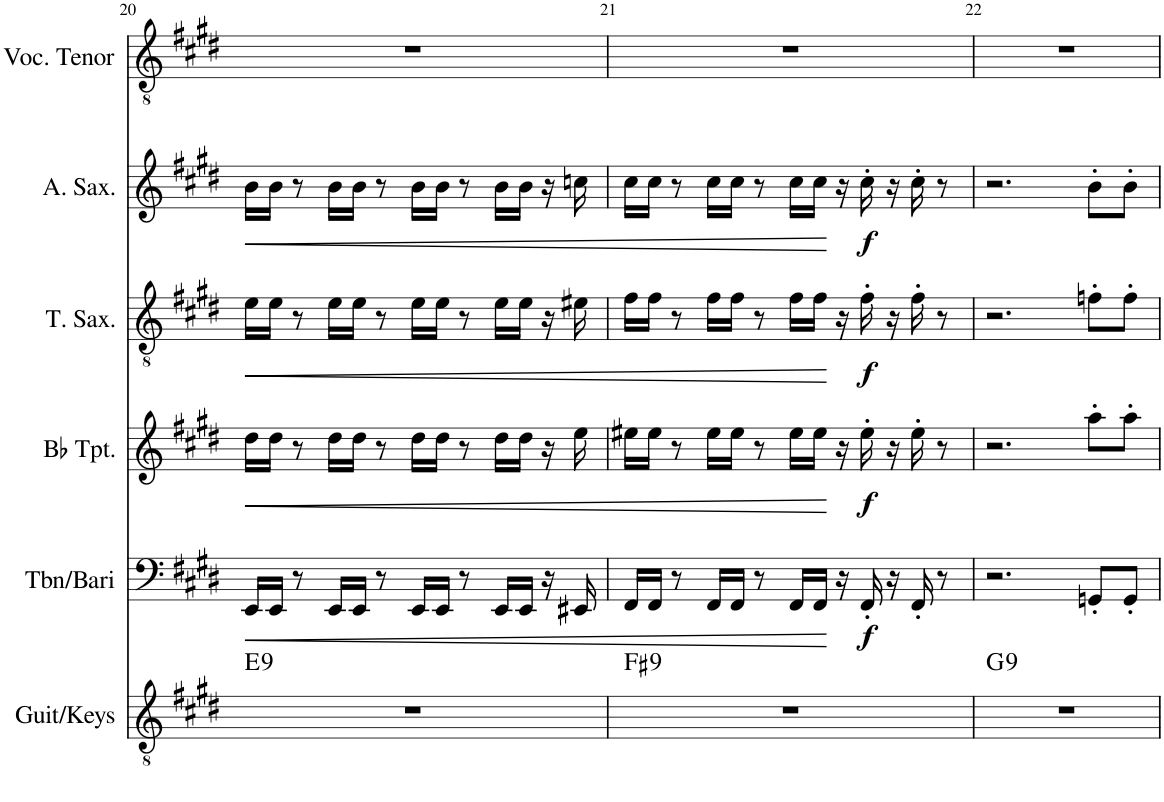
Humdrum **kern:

**kern	**harte	**kern	**dynam	**kern	**dynam	**kern	**dynam	**kern	**dynam	**kern
*part6	*part6	*part5	*part5	*part4	*part4	*part3	*part3	*part2	*part2	*part1
*staff6	*	*staff5	*staff5	*staff4	*staff4	*staff3	*staff3	*staff2	*staff2	*staff1
*I"Guit/Keys	*	*I"Tbn/Bari	*	*I"Bb Trumpet	*	*I"T. Sax.	*	*I"Alto Sax	*	*I"Voc. Tenor
*I'Guit/Keys	*	*I'Tbn/Bari	*	*I'Bb Tpt.	*	*I'T. Sax.	*	*I'A. Sax.	*	*I'Voc. Tenor
!!LO:PB:g=z
*clefGv2	*	*clefF4	*	*clefG2	*	*clefGv2	*	*clefG2	*	*clefGv2
*	*	*	*	*ITrd1c2	*	*ITrd8c14	*	*ITrd5c9	*	*
*k[f#c#g#d#]	*	*k[f#c#g#d#]	*	*k[f#c#g#d#]	*	*k[f#c#g#d#]	*	*k[f#c#g#d#]	*	*k[f#c#g#d#]
*M4/4	*	*M4/4	*	*M4/4	*	*M4/4	*	*M4/4	*	*M4/4
=20	=20	=20	=20	=20	=20	=20	=20	=20	=20	=20
!	!LO:H:kt=9	!	!LO:HP:b	!	!LO:HP:b	!	!LO:HP:b	!	!LO:HP:b	!
1r	E:9	16EE/LL	<	16dd#\LL	<	16e\LL	<	16b\LL	<	1r
.	.	16EE/JJ	.	16dd#\JJ	.	16e\JJ	.	16b\JJ	.	.
.	.	8r	.	8r	.	8r	.	8r	.	.
.	.	16EE/LL	.	16dd#\LL	.	16e\LL	.	16b\LL	.	.
.	.	16EE/JJ	.	16dd#\JJ	.	16e\JJ	.	16b\JJ	.	.
.	.	8r	.	8r	.	8r	.	8r	.	.
.	.	16EE/LL	.	16dd#\LL	.	16e\LL	.	16b\LL	.	.
.	.	16EE/JJ	.	16dd#\JJ	.	16e\JJ	.	16b\JJ	.	.
.	.	8r	.	8r	.	8r	.	8r	.	.
.	.	16EE/LL	.	16dd#\LL	.	16e\LL	.	16b\LL	.	.
.	.	16EE/JJ	.	16dd#\JJ	.	16e\JJ	.	16b\JJ	.	.
.	.	16r	.	16r	.	16r	.	16r	.	.
.	.	16EE#X/	.	16ee\	.	16e#X\	.	16ccn\	.	.
=21	=21	=21	=21	=21	=21	=21	=21	=21	=21	=21
!	!LO:H:kt=9	!	!	!	!	!	!	!	!	!
1r	F#:9	16FF#/LL	.	16ee#X\LL	.	16f#\LL	.	16cc#\LL	.	1r
.	.	16FF#/JJ	.	16ee#\JJ	.	16f#\JJ	.	16cc#\JJ	.	.
.	.	8r	.	8r	.	8r	.	8r	.	.
.	.	16FF#/LL	.	16ee#\LL	.	16f#\LL	.	16cc#\LL	.	.
.	.	16FF#/JJ	.	16ee#\JJ	.	16f#\JJ	.	16cc#\JJ	.	.
.	.	8r	.	8r	.	8r	.	8r	.	.
.	.	16FF#/LL	.	16ee#\LL	.	16f#\LL	.	16cc#\LL	.	.
.	.	16FF#/JJ	.	16ee#\JJ	.	16f#\JJ	.	16cc#\JJ	.	.
.	.	16r	[	16r	[	16r	[	16r	[	.
!	!	!	!LO:DY:b	!	!LO:DY:b	!	!LO:DY:b	!	!LO:DY:b	!
.	.	16FF#'/	f	16ee#'\	f	16f#'\	f	16cc#'\	f	.
.	.	16r	.	16r	.	16r	.	16r	.	.
.	.	16FF#'/	.	16ee#'\	.	16f#'\	.	16cc#'\	.	.
.	.	8r	.	8r	.	8r	.	8r	.	.
=22	=22	=22	=22	=22	=22	=22	=22	=22	=22	=22
!	!LO:H:kt=9	!	!	!	!	!	!	!	!	!
1r	G:9	2.r	.	2.r	.	2.r	.	2.r	.	1r
.	.	8GGn'/L	.	8aa'\L	.	8fn'\L	.	8b'\L	.	.
.	.	8GG'/J	.	8aa'\J	.	8f'\J	.	8b'\J	.	.
=	=	=	=	=	=	=	=	=	=	=
*-	*-	*-	*-	*-	*-	*-	*-	*-	*-	*-
